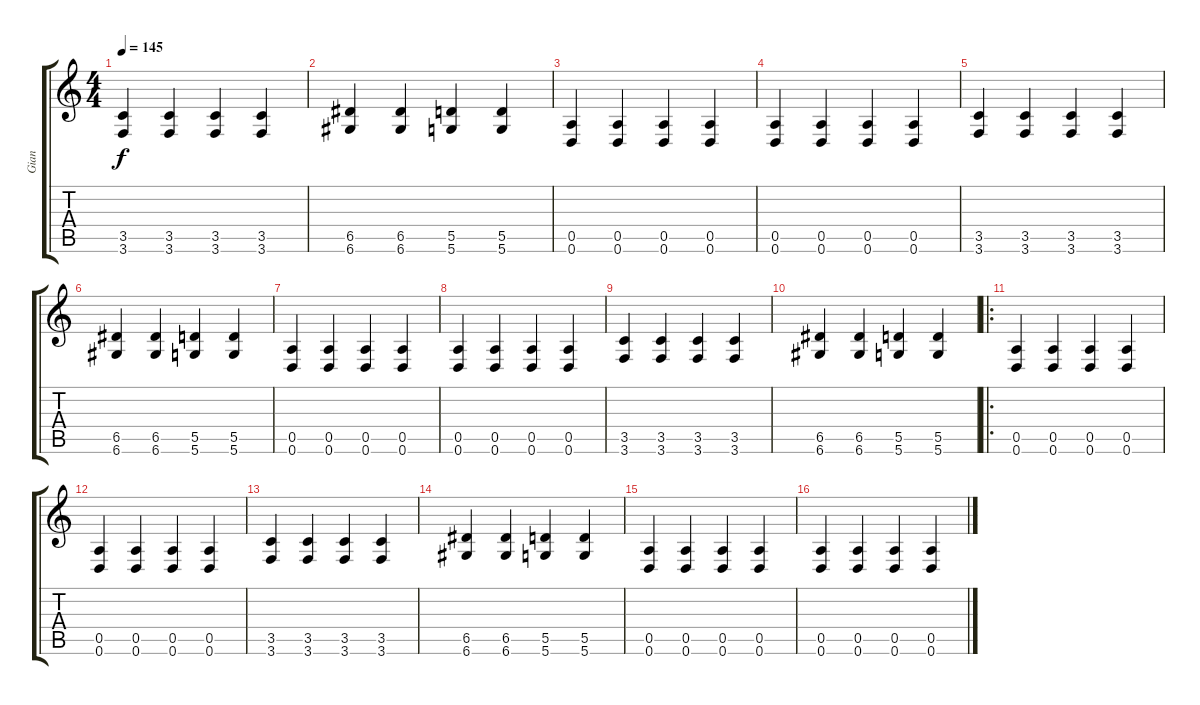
\track ("Gian" "Gian") {instrument distortionguitar}
\staff {score tabs}
\tuning (E4 B3 G3 D3 A2 D2) {hide}
\ts (4 4)
\tempo 145
\clef g2
\ks c
(3.5 3.6).4{dy f} (3.5 3.6).4 (3.5 3.6).4 (3.5 3.6).4 |
(6.5 6.6).4 (6.5 6.6).4 (5.5 5.6).4 (5.5 5.6).4 |
(0.5 0.6).4 (0.5 0.6).4 (0.5 0.6).4 (0.5 0.6).4 |
(0.5 0.6).4 (0.5 0.6).4 (0.5 0.6).4 (0.5 0.6).4 |
(3.5 3.6).4 (3.5 3.6).4 (3.5 3.6).4 (3.5 3.6).4 |
(6.5 6.6).4 (6.5 6.6).4 (5.5 5.6).4 (5.5 5.6).4 |
(0.5 0.6).4 (0.5 0.6).4 (0.5 0.6).4 (0.5 0.6).4 |
(0.5 0.6).4 (0.5 0.6).4 (0.5 0.6).4 (0.5 0.6).4 |
(3.5 3.6).4 (3.5 3.6).4 (3.5 3.6).4 (3.5 3.6).4 |
(6.5 6.6).4 (6.5 6.6).4 (5.5 5.6).4 (5.5 5.6).4 |
\ro
(0.5 0.6).4 (0.5 0.6).4 (0.5 0.6).4 (0.5 0.6).4 |
(0.5 0.6).4 (0.5 0.6).4 (0.5 0.6).4 (0.5 0.6).4 |
(3.5 3.6).4 (3.5 3.6).4 (3.5 3.6).4 (3.5 3.6).4 |
(6.5 6.6).4 (6.5 6.6).4 (5.5 5.6).4 (5.5 5.6).4 |
(0.5 0.6).4 (0.5 0.6).4 (0.5 0.6).4 (0.5 0.6).4 |
(0.5 0.6).4 (0.5 0.6).4 (0.5 0.6).4 (0.5 0.6).4
